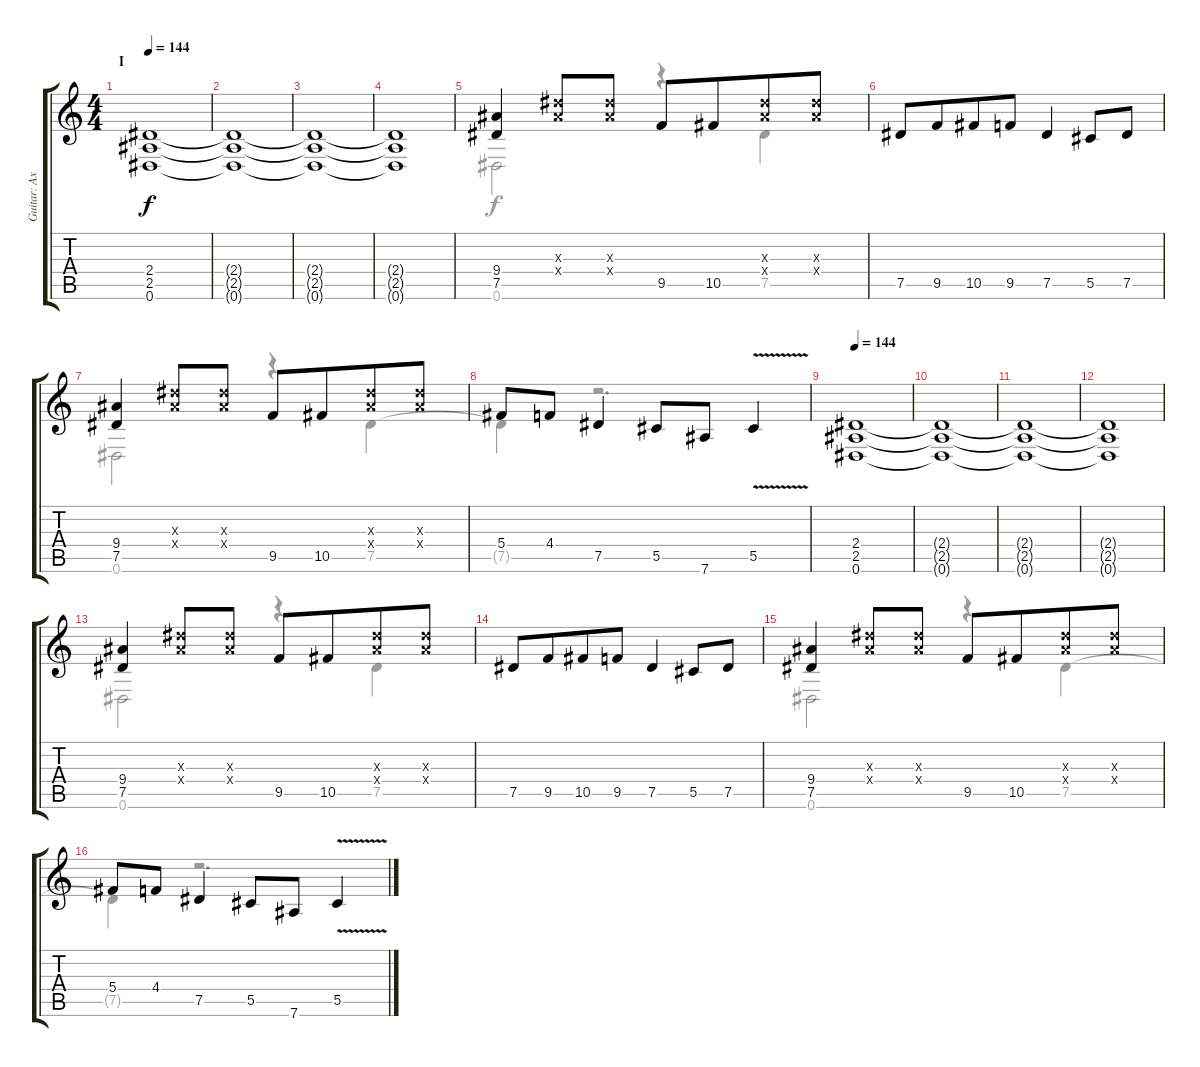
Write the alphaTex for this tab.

\track ("Guitar: Axel" "Guitar: Ax") {instrument electricguitarjazz}
\staff {score tabs}
\tuning (Eb4 Bb3 Gb3 Db3 Ab2 Eb2) {hide}
\voice
\ts (4 4)
\section ("" "I")
\tempo 144
\clef g2
\ks c
(2.4 2.5 0.6).1{dy f} |
(2.4{t} 2.5{t} 0.6{t}).1{volume 1} |
(2.4{t} 2.5{t} 0.6{t}).1 |
(2.4{t} 2.5{t} 0.6{t}).1 |
(9.4 7.5).4{volume 13} (9.3{x} 9.4{x}).8 (9.3{x} 9.4{x}).8 9.5.8 10.5.8{beam merge} (9.3{x} 9.4{x}).8 (9.3{x} 9.4{x}).8 |
7.5.8 9.5.8{beam merge} 10.5.8 9.5.8 7.5.4 5.5.8{beam merge} 7.5.8 |
(9.4 7.5).4 (9.3{x} 9.4{x}).8 (9.3{x} 9.4{x}).8 9.5.8 10.5.8{beam merge} (9.3{x} 9.4{x}).8 (9.3{x} 9.4{x}).8 |
5.4.8 4.4.8{beam merge} 7.5.4 5.5.8 7.6.8 5.5{v}.4 |
\tempo 144
(2.4 2.5 0.6).1 |
(2.4{t} 2.5{t} 0.6{t}).1{volume 1} |
(2.4{t} 2.5{t} 0.6{t}).1 |
(2.4{t} 2.5{t} 0.6{t}).1 |
(9.4 7.5).4{volume 13} (9.3{x} 9.4{x}).8 (9.3{x} 9.4{x}).8 9.5.8 10.5.8{beam merge} (9.3{x} 9.4{x}).8 (9.3{x} 9.4{x}).8 |
7.5.8 9.5.8{beam merge} 10.5.8 9.5.8 7.5.4 5.5.8{beam merge} 7.5.8 |
(9.4 7.5).4 (9.3{x} 9.4{x}).8 (9.3{x} 9.4{x}).8 9.5.8 10.5.8{beam merge} (9.3{x} 9.4{x}).8 (9.3{x} 9.4{x}).8 |
5.4.8 4.4.8{beam merge} 7.5.4 5.5.8 7.6.8 5.5{v}.4
\voice
\clef g2
\ottava regular
\simile none
\ks c
|
|
|
|
0.6.2 r.4 7.5.4 |
|
0.6.2 r.4 7.5.4 |
7.5{t}.4 r.2{d} |
|
|
|
|
0.6.2 r.4 7.5.4 |
|
0.6.2 r.4 7.5.4 |
7.5{t}.4 r.2{d}
